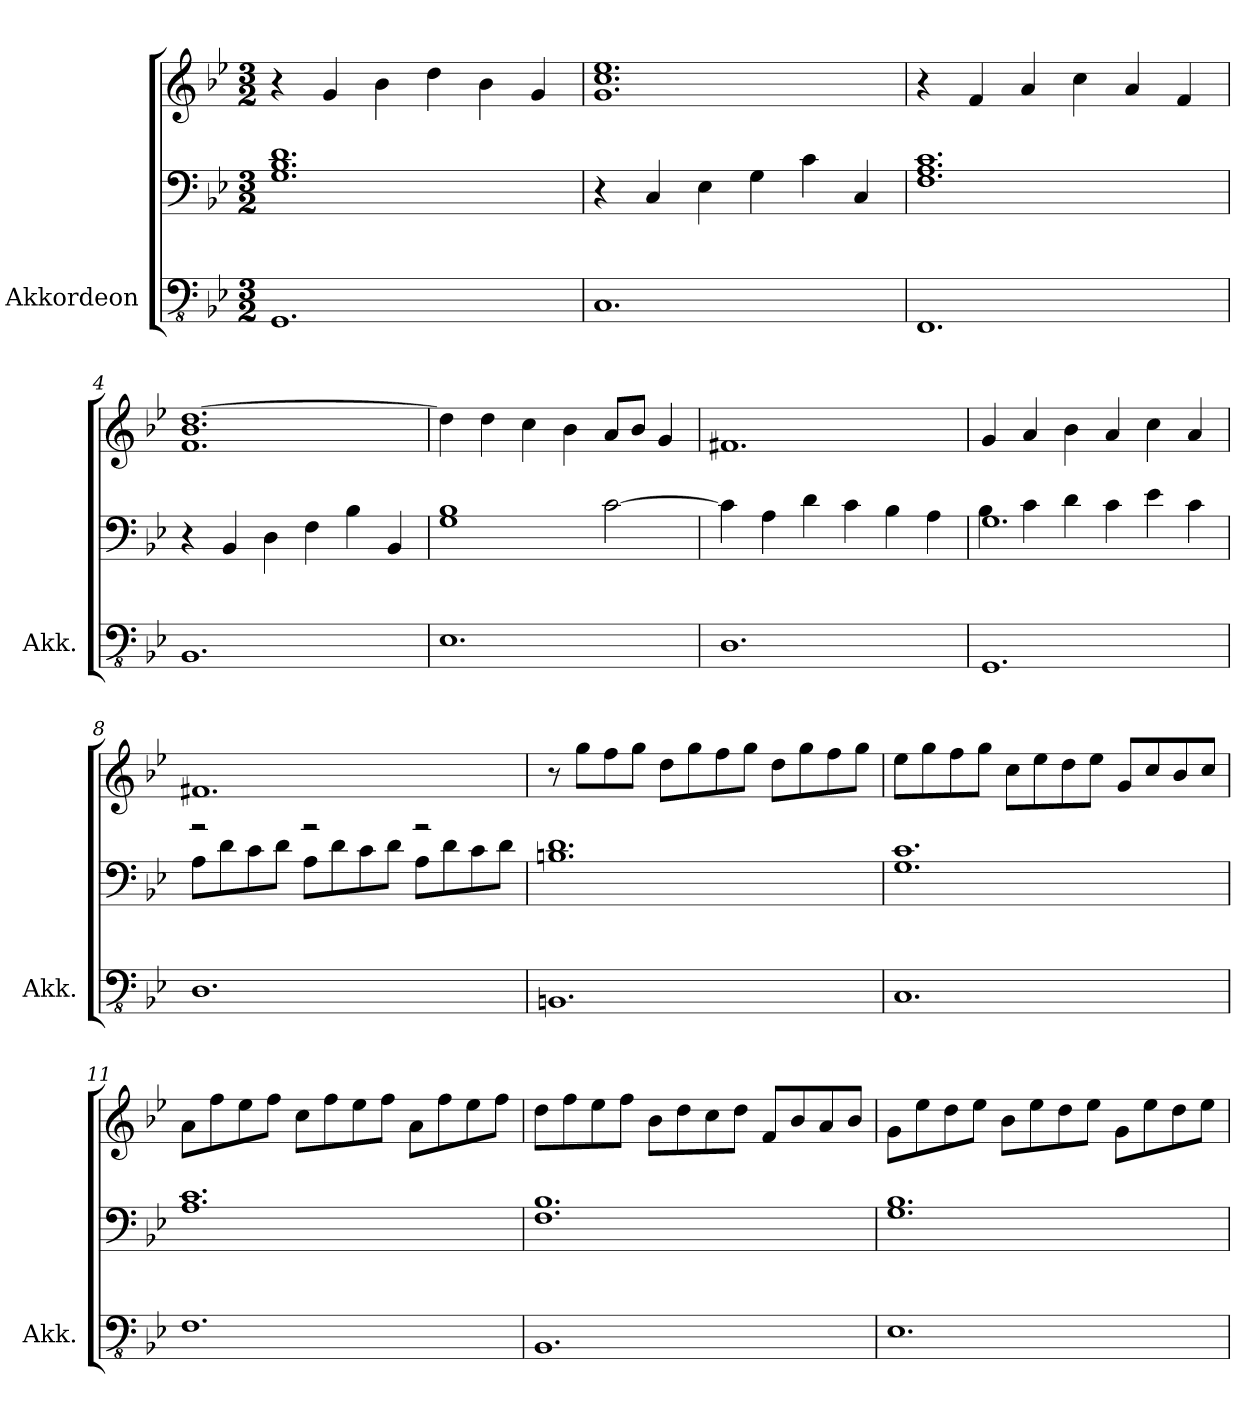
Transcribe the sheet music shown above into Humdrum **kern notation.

**kern	**kern	**kern
*part1	*part1	*part1
*staff3	*staff2	*staff1
*I"Akkordeon	*	*
*I'Akk.	*	*
*clefFv4	*clefF4	*clefG2
*k[b-e-]	*k[b-e-]	*k[b-e-]
*M3/2	*M3/2	*M3/2
*MM180	*MM180	*MM180
=1	=1	=1
1.GGG	1.G 1.B- 1.d	4r
.	.	4g/
.	.	4b-\
.	.	4dd\
.	.	4b-\
.	.	4g/
=2	=2	=2
1.CC	4r	1.g 1.cc 1.ee-
.	4C/	.
.	4E-\	.
.	4G\	.
.	4c\	.
.	4C/	.
=3	=3	=3
1.FFF	1.F 1.A 1.c	4r
.	.	4f/
.	.	4a/
.	.	4cc\
.	.	4a/
.	.	4f/
=4	=4	=4
1.BBB-	4r	1.f 1.b- [1.dd
.	4BB-/	.
.	4D\	.
.	4F\	.
.	4B-\	.
.	4BB-/	.
=5	=5	=5
1.EE-	1G 1B-	4dd\]
.	.	4dd\
.	.	4cc\
.	.	4b-\
.	[2c\	8a/L
.	.	8b-/J
.	.	4g/
=6	=6	=6
1.DD	4c\]	1.f#X
.	4A\	.
.	4d\	.
.	4c\	.
.	4B-\	.
.	4A\	.
!!LO:LB:g=z
=7	=7	=7
*	*^	*
1.GGG	1.G	4B-\	4g/
.	.	4c\	4a/
.	.	4d\	4b-\
.	.	4c\	4a/
.	.	4e-\	4cc\
.	.	4c\	4a/
=8	=8	=8	=8
1.DD	2r	8A\L	1.f#X
.	.	8d\	.
.	.	8c\	.
.	.	8d\J	.
.	2r	8A\L	.
.	.	8d\	.
.	.	8c\	.
.	.	8d\J	.
.	2r	8A\L	.
.	.	8d\	.
.	.	8c\	.
.	.	8d\J	.
*	*v	*v	*
=9	=9	=9
1.BBBn	1.Bn 1.d	8r
.	.	8gg\L
.	.	8ff\
.	.	8gg\J
.	.	8dd\L
.	.	8gg\
.	.	8ff\
.	.	8gg\J
.	.	8dd\L
.	.	8gg\
.	.	8ff\
.	.	8gg\J
!!LO:LB:g=z
=10	=10	=10
1.CC	1.G 1.c	8ee-\L
.	.	8gg\
.	.	8ff\
.	.	8gg\J
.	.	8cc\L
.	.	8ee-\
.	.	8dd\
.	.	8ee-\J
.	.	8g/L
.	.	8cc/
.	.	8b-/
.	.	8cc/J
=11	=11	=11
1.FF	1.A 1.c	8a\L
.	.	8ff\
.	.	8ee-\
.	.	8ff\J
.	.	8cc\L
.	.	8ff\
.	.	8ee-\
.	.	8ff\J
.	.	8a\L
.	.	8ff\
.	.	8ee-\
.	.	8ff\J
=12	=12	=12
1.BBB-	1.F 1.B-	8dd\L
.	.	8ff\
.	.	8ee-\
.	.	8ff\J
.	.	8b-\L
.	.	8dd\
.	.	8cc\
.	.	8dd\J
.	.	8f/L
.	.	8b-/
.	.	8a/
.	.	8b-/J
!!LO:PB:g=z
=13	=13	=13
1.EE-	1.G 1.B-	8g\L
.	.	8ee-\
.	.	8dd\
.	.	8ee-\J
.	.	8b-\L
.	.	8ee-\
.	.	8dd\
.	.	8ee-\J
.	.	8g\L
.	.	8ee-\
.	.	8dd\
.	.	8ee-\J
=	=	=
*-	*-	*-
